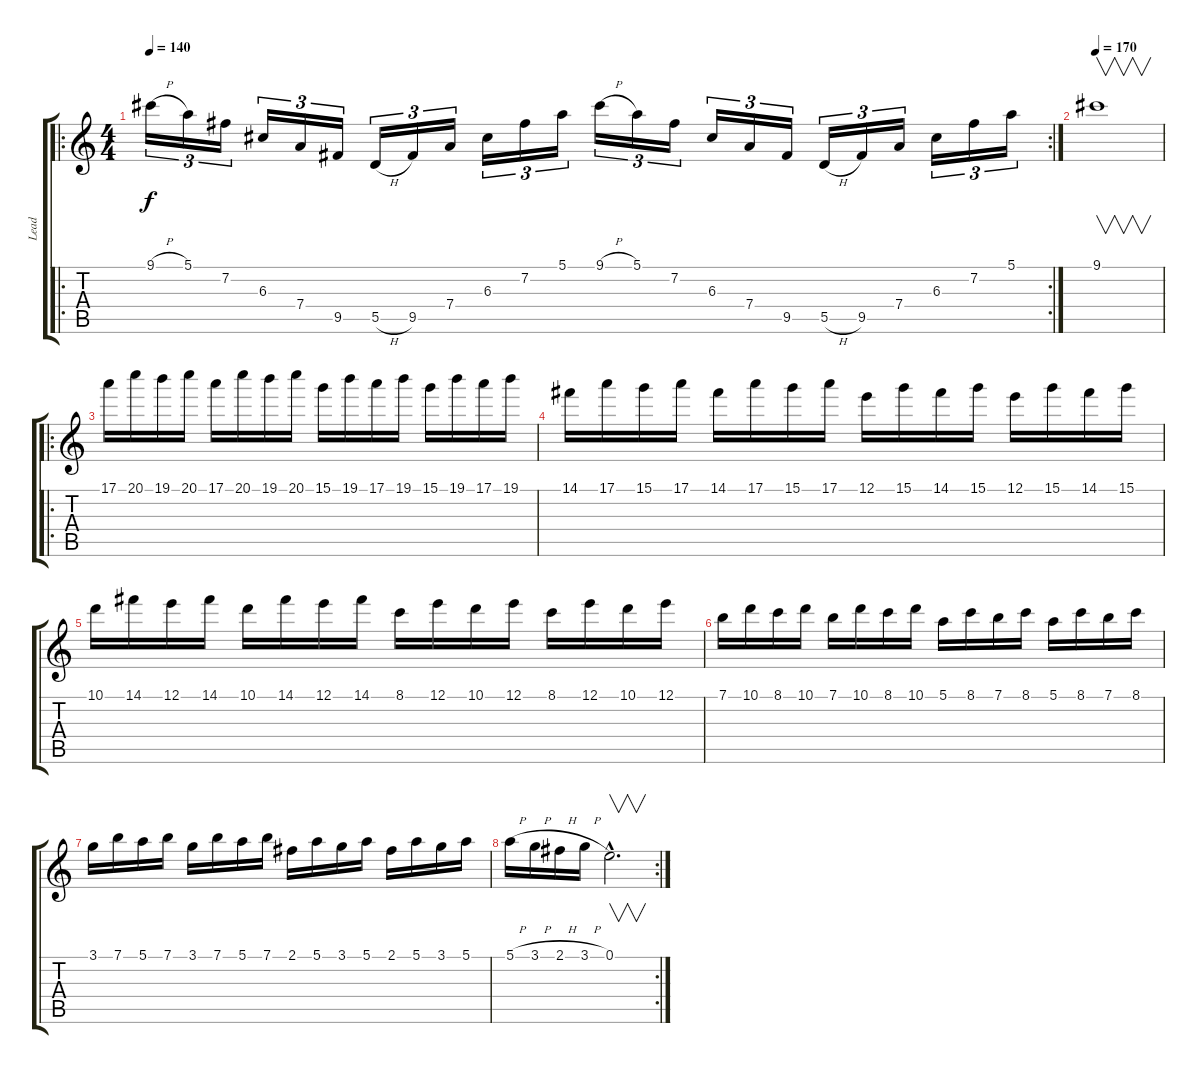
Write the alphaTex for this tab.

\track ("Lead" "Lead") {instrument distortionguitar}
\staff {score tabs}
\tuning (E4 B3 G3 D3 A2 E2) {hide}
\ro
\rc 2
\ts (4 4)
\tempo 140
\clef g2
\ks c
9.1{h}.16{tu (3 2) dy f} 5.1.16{tu (3 2)} 7.2.16{tu (3 2)} 6.3.16{tu (3 2)} 7.4.16{tu (3 2)} 9.5.16{tu (3 2)} 5.5{h}.16{tu (3 2)} 9.5.16{tu (3 2)} 7.4.16{tu (3 2)} 6.3.16{tu (3 2)} 7.2.16{tu (3 2)} 5.1.16{tu (3 2)} 9.1{h}.16{tu (3 2)} 5.1.16{tu (3 2)} 7.2.16{tu (3 2)} 6.3.16{tu (3 2)} 7.4.16{tu (3 2)} 9.5.16{tu (3 2)} 5.5{h}.16{tu (3 2)} 9.5.16{tu (3 2)} 7.4.16{tu (3 2)} 6.3.16{tu (3 2)} 7.2.16{tu (3 2)} 5.1.16{tu (3 2)} |
\tempo 170
9.1.1{v} |
\ro
17.1.16 20.1.16 19.1.16 20.1.16 17.1.16 20.1.16 19.1.16 20.1.16 15.1.16 19.1.16 17.1.16 19.1.16 15.1.16 19.1.16 17.1.16 19.1.16 |
14.1.16 17.1.16 15.1.16 17.1.16 14.1.16 17.1.16 15.1.16 17.1.16 12.1.16 15.1.16 14.1.16 15.1.16 12.1.16 15.1.16 14.1.16 15.1.16 |
10.1.16 14.1.16 12.1.16 14.1.16 10.1.16 14.1.16 12.1.16 14.1.16 8.1.16 12.1.16 10.1.16 12.1.16 8.1.16 12.1.16 10.1.16 12.1.16 |
7.1.16 10.1.16 8.1.16 10.1.16 7.1.16 10.1.16 8.1.16 10.1.16 5.1.16 8.1.16 7.1.16 8.1.16 5.1.16 8.1.16 7.1.16 8.1.16 |
3.1.16 7.1.16 5.1.16 7.1.16 3.1.16 7.1.16 5.1.16 7.1.16 2.1.16 5.1.16 3.1.16 5.1.16 2.1.16 5.1.16 3.1.16 5.1.16 |
\rc 2
5.1{h}.16 3.1{h}.16 2.1{h}.16 3.1{h}.16 0.1{hac}.2{v d}
